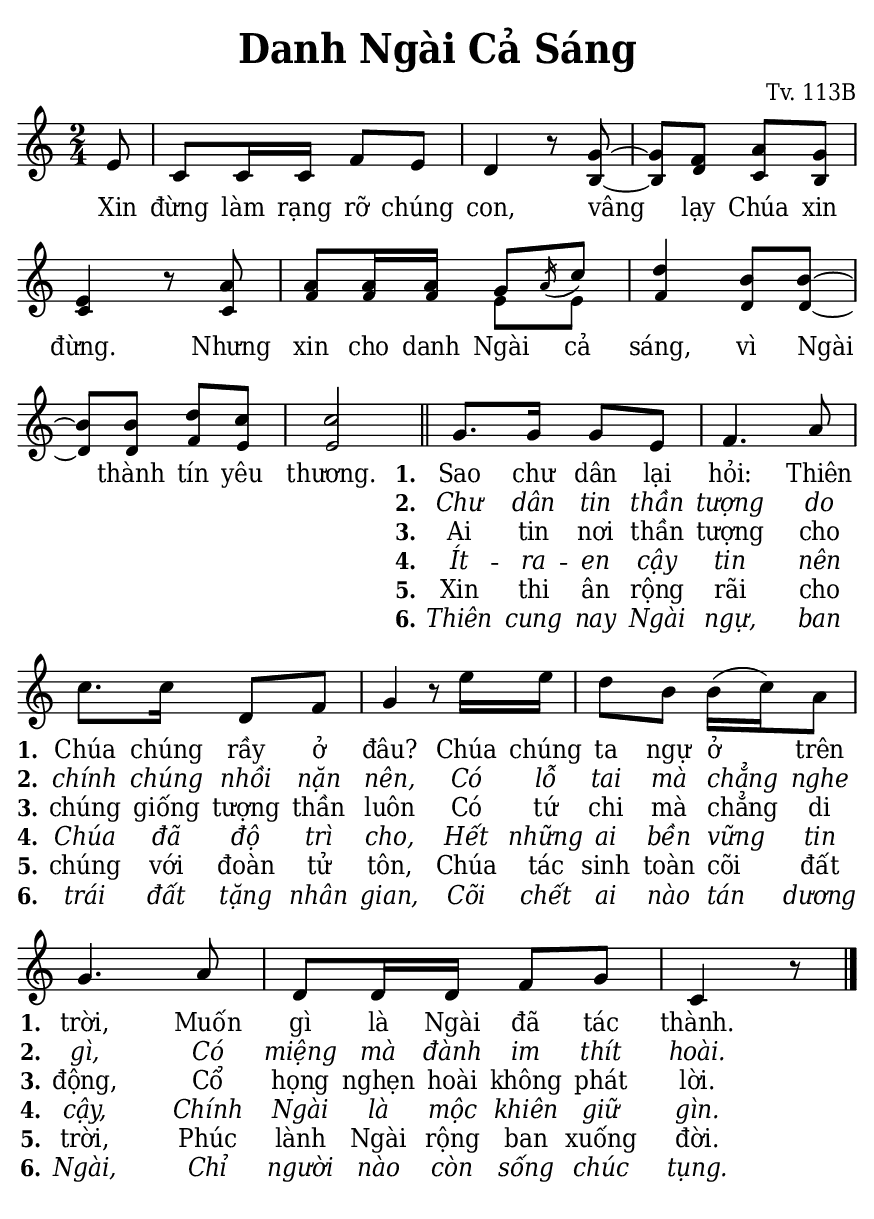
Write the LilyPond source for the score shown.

% Cài đặt chung\
\version "2.22.1"
\include "english.ly"

\header {
  title = \markup { \fontsize #1 "Danh Ngài Cả Sáng" }
  composer = "Tv. 113B"
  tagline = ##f
}

% Nhạc phiên khúc
nhacPhienKhucSop = \relative c' {
  \partial 8 e8 |
  c c16 c f8 e |
  d4 r8 g ~ |
  g f a g |
  e4 r8 a |
  a a16 a g8 \slashedGrace { a16 _( } c8) |
  d4 b8 b ~ |
  b b d c |
  c2 \bar "||"
  
  g8. g16 g8 e |
  f4. a8 |
  c8. c16 d,8 f |
  g4 r8 e'16 e |
  d8 b b16 (c) a8 |
  g4. a8 |
  d,8 d16 d f8 g |
  c,4 r8 \bar "|."
}

nhacPhienKhucAlto = \relative c' {
  e8 |
  c c16 c f8 e |
  d4 r8 b ~ |
  b d c b |
  c4 r8 c |
  f f16 f e8 [e] |
  f4 d8 d ~ |
  d d f e |
  e2
}

% Lời phiên khúc
loiPhienKhucSop = \lyrics {
  %\set stanza = "ĐK:"
  Xin đừng làm rạng rỡ chúng con,
  vâng lạy Chúa xin đừng.
  Nhưng xin cho danh Ngài cả sáng,
  vì Ngài thành tín yêu thương.
  <<
    {
      \set stanza = "1."
      Sao chư dân lại hỏi:
      Thiên Chúa chúng rầy ở đâu?
      Chúa chúng ta ngự ở trên trời,
      Muốn gì là Ngài đã tác thành.
    }
    \new Lyrics {
	    \set associatedVoice = "beSop"
	    \set stanza = "2."
      \override Lyrics.LyricText.font-shape = #'italic
	    Chư dân tin thần tượng
	    do chính chúng nhồi nặn nên,
	    Có lỗ tai mà chẳng nghe gì,
	    Có miệng mà đành im thít hoài.
    }
    \new Lyrics {
	    \set associatedVoice = "beSop"
	    \set stanza = "3."
	    Ai tin nơi thần tượng
	    cho chúng giống tượng thần luôn
	    Có tứ chi mà chẳng di động,
	    Cổ họng nghẹn hoài không phát lời.
    }
    \new Lyrics {
	    \set associatedVoice = "beSop"
	    \set stanza = "4."
      \override Lyrics.LyricText.font-shape = #'italic
	    Ít -- ra -- en cậy tin
	    nên Chúa đã độ trì cho,
	    Hết những ai bền vững tin cậy,
	    Chính Ngài là mộc khiên giữ gìn.
    }
    \new Lyrics {
	    \set associatedVoice = "beSop"
	    \set stanza = "5."
	    Xin thi ân rộng rãi
	    cho chúng với đoàn tử tôn,
	    Chúa tác sinh toàn cõi đất trời,
	    Phúc lành Ngài rộng ban xuống đời.
    }
    \new Lyrics {
	    \set associatedVoice = "beSop"
	    \set stanza = "6."
      \override Lyrics.LyricText.font-shape = #'italic
	    Thiên cung nay Ngài ngự,
	    ban trái đất tặng nhân gian,
	    Cõi chết ai nào tán dương Ngài,
	    Chỉ người nào còn sống chúc tụng.
    }
  >>
}

% Dàn trang
\paper {
  #(set-paper-size "a5")
  top-margin = 3\mm
  bottom-margin = 3\mm
  left-margin = 3\mm
  right-margin = 3\mm
  indent = #0
  #(define fonts
	 (make-pango-font-tree "Deja Vu Serif Condensed"
	 		       "Deja Vu Serif Condensed"
			       "Deja Vu Serif Condensed"
			       (/ 20 20)))
  print-page-number = ##f
  system-system-spacing = #'((basic-distance . 0.1) (padding . 2.5))
}

TongNhip = {
  \key c \major \time 2/4
  \set Timing.beamExceptions = #'()
  \set Timing.baseMoment = #(ly:make-moment 1/4)
}

% mã nguồn cho những chức năng chưa hỗ trợ trong phiên bản lilypond hiện tại
% cung cấp bởi cộng đồng lilypond khi gửi email đến lilypond-user@gnu.org
% Đổi kích thước nốt cho bè phụ
notBePhu =
#(define-music-function (font-size music) (number? ly:music?)
   (for-some-music
     (lambda (m)
       (if (music-is-of-type? m 'rhythmic-event)
           (begin
             (set! (ly:music-property m 'tweaks)
                   (cons `(font-size . ,font-size)
                         (ly:music-property m 'tweaks)))
             #t)
           #f))
     music)
   music)

% in số phiên khúc trên mỗi dòng
#(define (add-grob-definition grob-name grob-entry)
    (set! all-grob-descriptions
          (cons ((@@ (lily) completize-grob-entry)
                 (cons grob-name grob-entry))
                all-grob-descriptions)))

#(add-grob-definition
   'StanzaNumberSpanner
   `((direction . ,LEFT)
     (font-series . bold)
     (padding . 1)
     (side-axis . ,X)
     (stencil . ,ly:text-interface::print)
     (X-offset . ,ly:side-position-interface::x-aligned-side)
     (Y-extent . ,grob::always-Y-extent-from-stencil)
     (meta . ((class . Spanner)
              (interfaces . (font-interface
                             side-position-interface
                             stanza-number-interface
                             text-interface))))))

\layout {
   \context {
     \Global
     \grobdescriptions #all-grob-descriptions
   }
   \context {
     \Score
     \remove Stanza_number_align_engraver
     \consists
       #(lambda (context)
          (let ((texts '())
                (syllables '()))
            (make-engraver
             (acknowledgers
              ((stanza-number-interface engraver grob source-engraver)
                 (set! texts (cons grob texts)))
              ((lyric-syllable-interface engraver grob source-engraver)
                 (set! syllables (cons grob syllables))))
             ((stop-translation-timestep engraver)
                (for-each
                 (lambda (text)
                   (for-each
                    (lambda (syllable)
                      (ly:pointer-group-interface::add-grob text
'side-support-elements syllable))
                    syllables))
                 texts)
                (set! syllables '())))))
   }
   \context {
     \Lyrics
     \remove Stanza_number_engraver
     \consists
       #(lambda (context)
          (let ((text #f)
                (last-stanza #f))
            (make-engraver
             ((process-music engraver)
                (let ((stanza (ly:context-property context 'stanza #f)))
                  (if (and stanza (not (equal? stanza last-stanza)))
                      (let ((column (ly:context-property context
'currentCommandColumn)))
                        (set! last-stanza stanza)
                        (if text
                            (ly:spanner-set-bound! text RIGHT column))

                        (set! text (ly:engraver-make-grob engraver
'StanzaNumberSpanner '()))
                        (ly:grob-set-property! text 'text stanza)
                        (ly:spanner-set-bound! text LEFT column)))))
             ((finalize engraver)
                (if text
                    (let ((column (ly:context-property context
'currentCommandColumn)))
                      (ly:spanner-set-bound! text RIGHT column)))))))
     \override StanzaNumberSpanner.horizon-padding = 10000
   }
}
% kết thúc mã nguồn

\score {
  \new ChoirStaff <<
    \new Staff \with {
        \consists "Merge_rests_engraver"
        printPartCombineTexts = ##f
      }
      <<
      \new Voice \TongNhip \partCombine 
        \nhacPhienKhucSop
        \notBePhu -1 { \nhacPhienKhucAlto }
      \new NullVoice = beSop \nhacPhienKhucSop
      \new Lyrics \lyricsto beSop \loiPhienKhucSop
      >>
  >>
  \layout {
    \override Lyrics.LyricSpace.minimum-distance = #1.2
    \override Score.BarNumber.break-visibility = ##(#f #f #f)
    \override Score.SpacingSpanner.uniform-stretching = ##t
  } 
}
